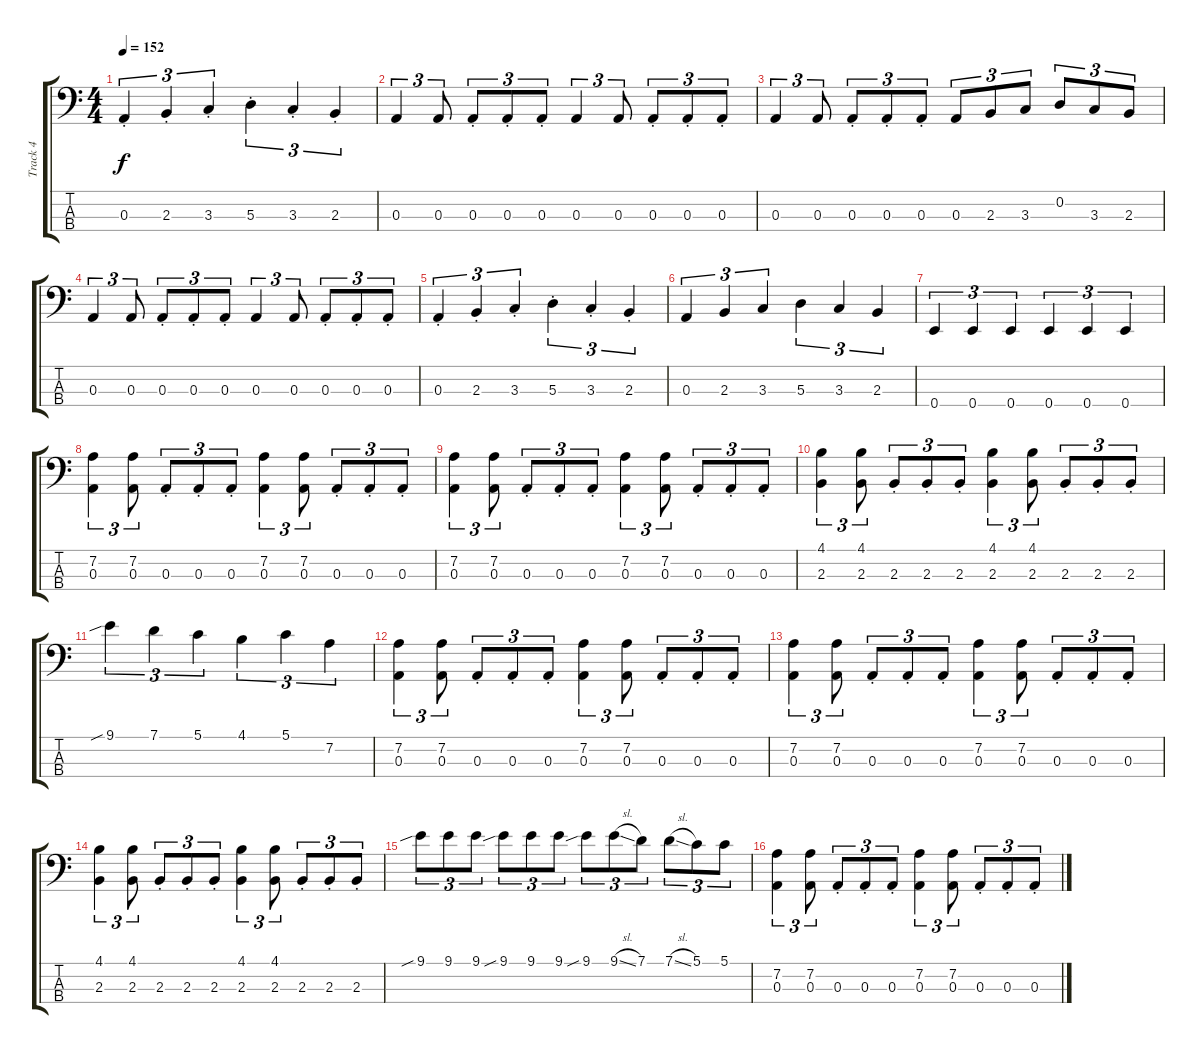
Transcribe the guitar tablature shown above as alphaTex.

\track ("Track 4" "Track 4") {instrument electricbassfinger}
\staff {score tabs}
\tuning (G2 D2 A1 E1) {hide}
\ts (4 4)
\tempo 152
\clef f4
\ks c
0.3{st}.4{tu (3 2) dy f} 2.3{st}.4{tu (3 2)} 3.3{st}.4{tu (3 2)} 5.3{st}.4{tu (3 2)} 3.3{st}.4{tu (3 2)} 2.3{st}.4{tu (3 2)} |
0.3.4{tu (3 2)} 0.3.8{tu (3 2)} 0.3{st}.8{tu (3 2)} 0.3{st}.8{tu (3 2)} 0.3{st}.8{tu (3 2)} 0.3.4{tu (3 2)} 0.3.8{tu (3 2)} 0.3{st}.8{tu (3 2)} 0.3{st}.8{tu (3 2)} 0.3{st}.8{tu (3 2)} |
0.3.4{tu (3 2)} 0.3.8{tu (3 2)} 0.3{st}.8{tu (3 2)} 0.3{st}.8{tu (3 2)} 0.3{st}.8{tu (3 2)} 0.3.8{tu (3 2)} 2.3.8{tu (3 2)} 3.3.8{tu (3 2)} 0.2.8{tu (3 2)} 3.3.8{tu (3 2)} 2.3.8{tu (3 2)} |
0.3.4{tu (3 2)} 0.3.8{tu (3 2)} 0.3{st}.8{tu (3 2)} 0.3{st}.8{tu (3 2)} 0.3{st}.8{tu (3 2)} 0.3.4{tu (3 2)} 0.3.8{tu (3 2)} 0.3{st}.8{tu (3 2)} 0.3{st}.8{tu (3 2)} 0.3{st}.8{tu (3 2)} |
0.3{st}.4{tu (3 2)} 2.3{st}.4{tu (3 2)} 3.3{st}.4{tu (3 2)} 5.3{st}.4{tu (3 2)} 3.3{st}.4{tu (3 2)} 2.3{st}.4{tu (3 2)} |
0.3.4{tu (3 2)} 2.3.4{tu (3 2)} 3.3.4{tu (3 2)} 5.3.4{tu (3 2)} 3.3.4{tu (3 2)} 2.3.4{tu (3 2)} |
0.4.4{tu (3 2)} 0.4.4{tu (3 2)} 0.4.4{tu (3 2)} 0.4.4{tu (3 2)} 0.4.4{tu (3 2)} 0.4.4{tu (3 2)} |
(7.2 0.3).4{tu (3 2)} (7.2 0.3).8{tu (3 2)} 0.3{st}.8{tu (3 2)} 0.3{st}.8{tu (3 2)} 0.3{st}.8{tu (3 2)} (7.2 0.3).4{tu (3 2)} (7.2 0.3).8{tu (3 2)} 0.3{st}.8{tu (3 2)} 0.3{st}.8{tu (3 2)} 0.3{st}.8{tu (3 2)} |
(7.2 0.3).4{tu (3 2)} (7.2 0.3).8{tu (3 2)} 0.3{st}.8{tu (3 2)} 0.3{st}.8{tu (3 2)} 0.3{st}.8{tu (3 2)} (7.2 0.3).4{tu (3 2)} (7.2 0.3).8{tu (3 2)} 0.3{st}.8{tu (3 2)} 0.3{st}.8{tu (3 2)} 0.3{st}.8{tu (3 2)} |
(4.1 2.3).4{tu (3 2)} (4.1 2.3).8{tu (3 2)} 2.3{st}.8{tu (3 2)} 2.3{st}.8{tu (3 2)} 2.3{st}.8{tu (3 2)} (4.1 2.3).4{tu (3 2)} (4.1 2.3).8{tu (3 2)} 2.3{st}.8{tu (3 2)} 2.3{st}.8{tu (3 2)} 2.3{st}.8{tu (3 2)} |
9.1{sib}.4{tu (3 2)} 7.1.4{tu (3 2)} 5.1.4{tu (3 2)} 4.1.4{tu (3 2)} 5.1.4{tu (3 2)} 7.2.4{tu (3 2)} |
(7.2 0.3).4{tu (3 2)} (7.2 0.3).8{tu (3 2)} 0.3{st}.8{tu (3 2)} 0.3{st}.8{tu (3 2)} 0.3{st}.8{tu (3 2)} (7.2 0.3).4{tu (3 2)} (7.2 0.3).8{tu (3 2)} 0.3{st}.8{tu (3 2)} 0.3{st}.8{tu (3 2)} 0.3{st}.8{tu (3 2)} |
(7.2 0.3).4{tu (3 2)} (7.2 0.3).8{tu (3 2)} 0.3{st}.8{tu (3 2)} 0.3{st}.8{tu (3 2)} 0.3{st}.8{tu (3 2)} (7.2 0.3).4{tu (3 2)} (7.2 0.3).8{tu (3 2)} 0.3{st}.8{tu (3 2)} 0.3{st}.8{tu (3 2)} 0.3{st}.8{tu (3 2)} |
(4.1 2.3).4{tu (3 2)} (4.1 2.3).8{tu (3 2)} 2.3{st}.8{tu (3 2)} 2.3{st}.8{tu (3 2)} 2.3{st}.8{tu (3 2)} (4.1 2.3).4{tu (3 2)} (4.1 2.3).8{tu (3 2)} 2.3{st}.8{tu (3 2)} 2.3{st}.8{tu (3 2)} 2.3{st}.8{tu (3 2)} |
9.1{sib}.8{tu (3 2)} 9.1.8{tu (3 2)} 9.1.8{tu (3 2)} 9.1{sib}.8{tu (3 2)} 9.1.8{tu (3 2)} 9.1.8{tu (3 2)} 9.1{sib}.8{tu (3 2)} 9.1{sl}.8{tu (3 2)} 7.1.8{tu (3 2)} 7.1{sl}.8{tu (3 2)} 5.1.8{tu (3 2)} 5.1.8{tu (3 2)} |
(7.2 0.3).4{tu (3 2)} (7.2 0.3).8{tu (3 2)} 0.3{st}.8{tu (3 2)} 0.3{st}.8{tu (3 2)} 0.3{st}.8{tu (3 2)} (7.2 0.3).4{tu (3 2)} (7.2 0.3).8{tu (3 2)} 0.3{st}.8{tu (3 2)} 0.3{st}.8{tu (3 2)} 0.3{st}.8{tu (3 2)}
